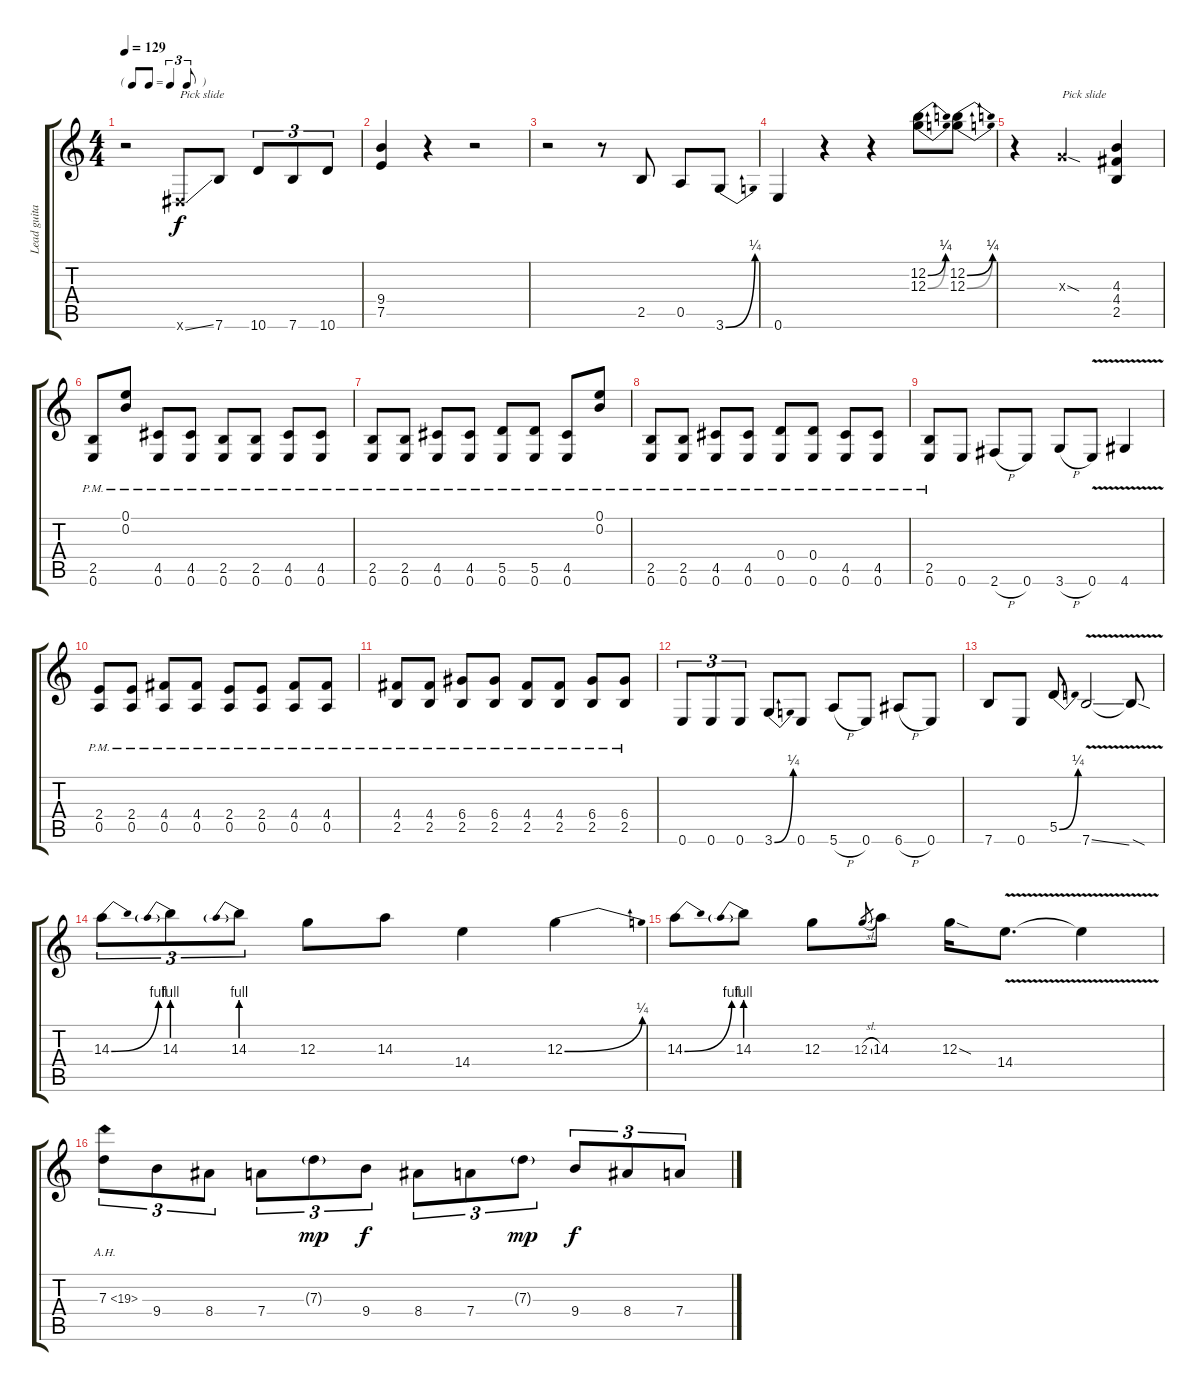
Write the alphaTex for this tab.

\track ("Lead guitar" "Lead guita") {instrument distortionguitar}
\staff {score tabs}
\tuning (E4 B3 G3 D3 A2 E2) {hide}
\ts (4 4)
\tf triplet8th
\tempo 129
\clef g2
\ks c
r.2{dy f} -1.6{ss x}.8{txt "Pick slide"} 7.6.8 10.6.8{tu (3 2)} 7.6.8{tu (3 2)} 10.6.8{tu (3 2)} |
(9.4 7.5).4 r.4 r.2 |
r.2 r.8 2.5.8 0.5.8 3.6{be (bend 0 0 60 1)}.8 |
0.6.4 r.4 r.4 (12.2{be (bend 0 0 60 1)} 12.3{be (bend 0 0 60 1)}).8 (12.2{be (bend 0 0 60 1)} 12.3{be (bend 0 0 60 1)}).8 |
r.4 0.3{sod x}.2{txt "Pick slide"} (4.3 4.4 2.5).4 |
(2.5{pm} 0.6{pm}).8 (0.1{pm} 0.2{pm}).8 (4.5{pm} 0.6{pm}).8 (4.5{pm} 0.6{pm}).8 (2.5{pm} 0.6{pm}).8 (2.5{pm} 0.6{pm}).8 (4.5{pm} 0.6{pm}).8 (4.5{pm} 0.6{pm}).8 |
(2.5{pm} 0.6{pm}).8 (2.5{pm} 0.6{pm}).8 (4.5{pm} 0.6{pm}).8 (4.5{pm} 0.6{pm}).8 (5.5{pm} 0.6{pm}).8 (5.5{pm} 0.6{pm}).8 (4.5{pm} 0.6{pm}).8 (0.1{pm} 0.2{pm}).8 |
(2.5{pm} 0.6{pm}).8 (2.5{pm} 0.6{pm}).8 (4.5{pm} 0.6{pm}).8 (4.5{pm} 0.6{pm}).8 (0.4 0.6{pm}).8 (0.4 0.6{pm}).8 (4.5{pm} 0.6{pm}).8 (4.5{pm} 0.6{pm}).8 |
(2.5{pm} 0.6{pm}).8 0.6.8 2.6{h}.8 0.6.8 3.6{h}.8 0.6{v}.8 4.6{v}.4 |
(2.4{pm} 0.5{pm}).8 (2.4{pm} 0.5{pm}).8 (4.4{pm} 0.5{pm}).8 (4.4{pm} 0.5{pm}).8 (2.4{pm} 0.5{pm}).8 (2.4{pm} 0.5{pm}).8 (4.4{pm} 0.5{pm}).8 (4.4{pm} 0.5{pm}).8 |
(4.4{pm} 2.5{pm}).8 (4.4{pm} 2.5{pm}).8 (6.4{pm} 2.5{pm}).8 (6.4{pm} 2.5{pm}).8 (4.4{pm} 2.5{pm}).8 (4.4{pm} 2.5{pm}).8 (6.4{pm} 2.5{pm}).8 (6.4{pm} 2.5{pm}).8 |
0.6.8{tu (3 2)} 0.6.8{tu (3 2)} 0.6.8{tu (3 2)} 3.6{be (bend 0 0 60 1)}.8 0.6.8 5.6{h}.8 0.6.8 6.6{h}.8 0.6.8 |
7.6.8 0.6.8 5.5{be (bend 0 0 60 1)}.8 7.6{v ss}.2 7.6{sod t}.8 |
14.3{be (bend 0 0 60 4)}.8{tu (3 2)} 14.3{be (prebend 0 4 60 4)}.8{tu (3 2)} 14.3{be (prebend 0 4 60 4)}.8{tu (3 2)} 12.3.8 14.3.8 14.4.4 12.3{be (bend 0 0 60 1)}.4 |
14.3{be (bend 0 0 60 4)}.8 14.3{be (prebend 0 4 60 4)}.8 12.3.8 12.3{sl}.8{gr} 14.3.8 12.3{sod}.16 14.4{v}.8{d} 14.4{t}.4 |
7.3{ah 12}.8{tu (3 2)} 9.4.8{tu (3 2)} 8.4.8{tu (3 2)} 7.4.8{tu (3 2)} 7.3{g}.8{tu (3 2) dy mp} 9.4.8{tu (3 2) dy f} 8.4.8{tu (3 2)} 7.4.8{tu (3 2)} 7.3{g}.8{tu (3 2) dy mp} 9.4.8{tu (3 2) dy f} 8.4.8{tu (3 2)} 7.4.8{tu (3 2)}
